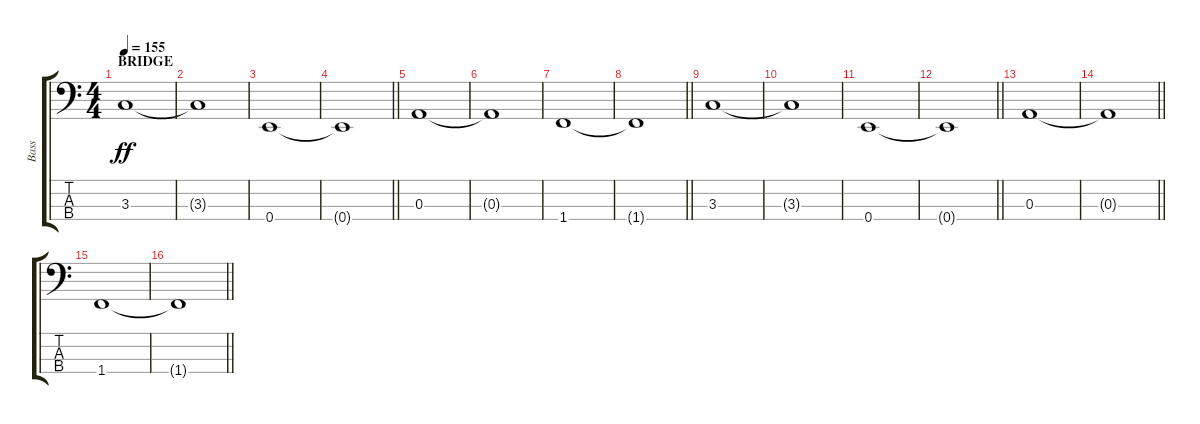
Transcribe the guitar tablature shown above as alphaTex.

\track ("Bass" "Bass") {instrument electricbassfinger}
\staff {score tabs}
\tuning (G2 D2 A1 E1) {hide}
\ts (4 4)
\section ("" "BRIDGE")
\tempo 155
\clef f4
\ks c
3.3.1{dy ff} |
3.3{t}.1 |
0.4.1 |
\barLineRight lightlight
0.4{t}.1 |
0.3.1 |
0.3{t}.1 |
1.4.1 |
\barLineRight lightlight
1.4{t}.1 |
3.3.1 |
3.3{t}.1 |
0.4.1 |
\barLineRight lightlight
0.4{t}.1 |
0.3.1 |
\barLineRight lightlight
0.3{t}.1 |
1.4.1 |
\barLineRight lightlight
1.4{t}.1
